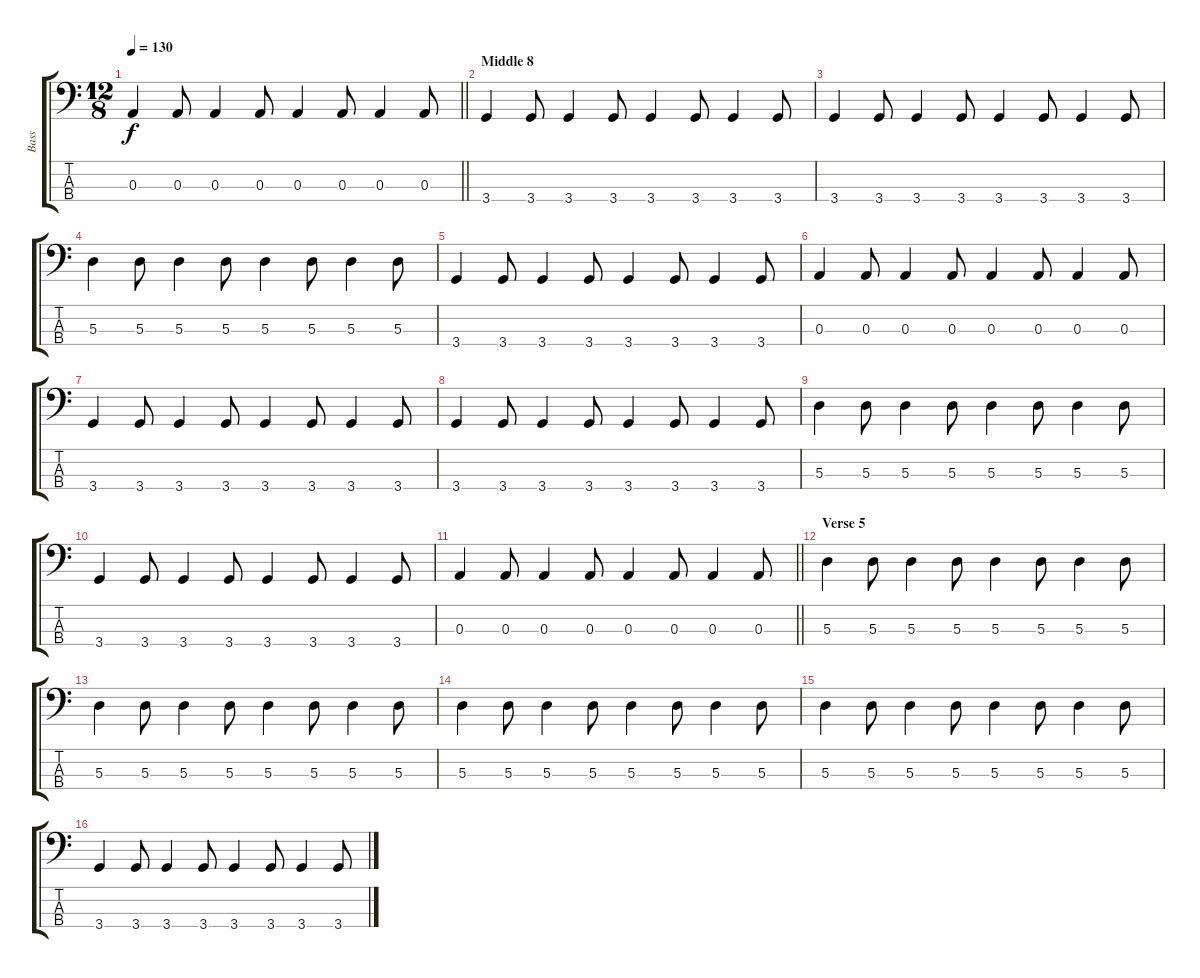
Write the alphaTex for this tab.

\track ("Bass" "Bass") {instrument electricbassfinger}
\staff {score tabs}
\tuning (G2 D2 A1 E1) {hide}
\ts (12 8)
\tempo 130
\clef f4
\barLineRight lightlight
\ks c
0.3.4{dy f} 0.3.8 0.3.4 0.3.8 0.3.4 0.3.8 0.3.4 0.3.8 |
\section ("" "Middle 8")
3.4.4 3.4.8 3.4.4 3.4.8 3.4.4 3.4.8 3.4.4 3.4.8 |
3.4.4 3.4.8 3.4.4 3.4.8 3.4.4 3.4.8 3.4.4 3.4.8 |
5.3.4 5.3.8 5.3.4 5.3.8 5.3.4 5.3.8 5.3.4 5.3.8 |
3.4.4 3.4.8 3.4.4 3.4.8 3.4.4 3.4.8 3.4.4 3.4.8 |
0.3.4 0.3.8 0.3.4 0.3.8 0.3.4 0.3.8 0.3.4 0.3.8 |
3.4.4 3.4.8 3.4.4 3.4.8 3.4.4 3.4.8 3.4.4 3.4.8 |
3.4.4 3.4.8 3.4.4 3.4.8 3.4.4 3.4.8 3.4.4 3.4.8 |
5.3.4 5.3.8 5.3.4 5.3.8 5.3.4 5.3.8 5.3.4 5.3.8 |
3.4.4 3.4.8 3.4.4 3.4.8 3.4.4 3.4.8 3.4.4 3.4.8 |
\barLineRight lightlight
0.3.4 0.3.8 0.3.4 0.3.8 0.3.4 0.3.8 0.3.4 0.3.8 |
\section ("" "Verse 5")
5.3.4 5.3.8 5.3.4 5.3.8 5.3.4 5.3.8 5.3.4 5.3.8 |
5.3.4 5.3.8 5.3.4 5.3.8 5.3.4 5.3.8 5.3.4 5.3.8 |
5.3.4 5.3.8 5.3.4 5.3.8 5.3.4 5.3.8 5.3.4 5.3.8 |
5.3.4 5.3.8 5.3.4 5.3.8 5.3.4 5.3.8 5.3.4 5.3.8 |
3.4.4 3.4.8 3.4.4 3.4.8 3.4.4 3.4.8 3.4.4 3.4.8
